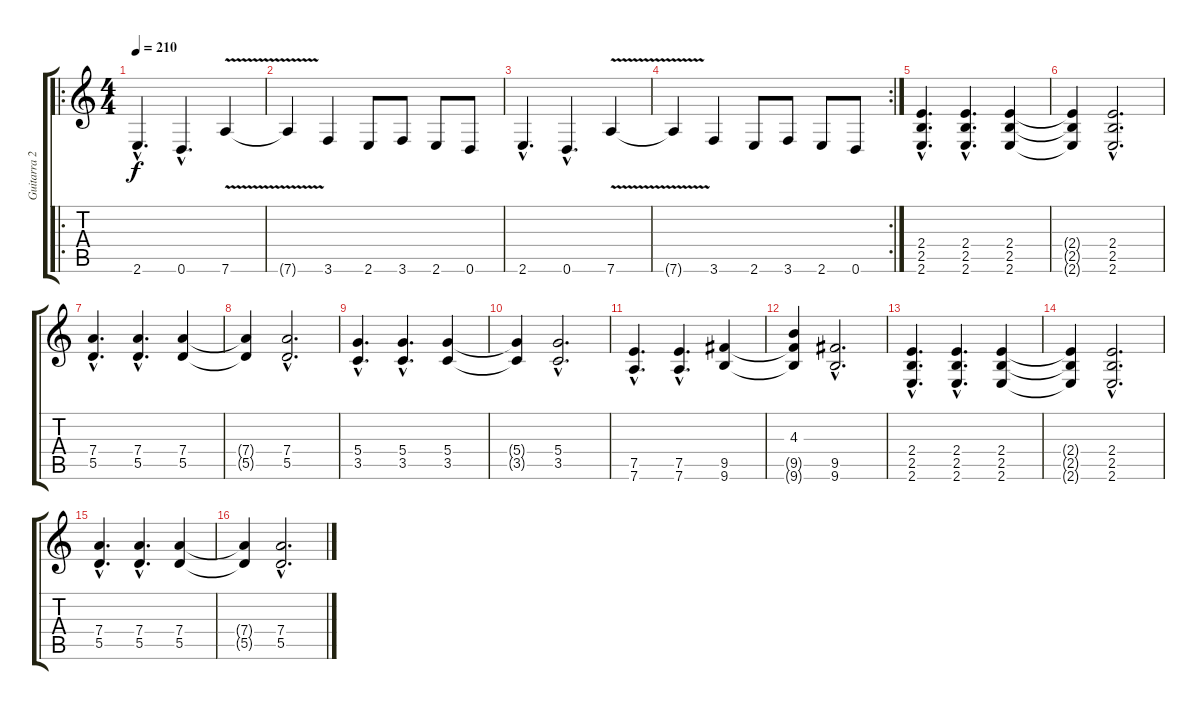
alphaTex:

\track ("Guitarra 2" "Guitarra 2") {instrument overdrivenguitar}
\staff {score tabs}
\tuning (E4 B3 G3 D3 A2 D2) {hide}
\ro
\ts (4 4)
\tempo 210
\clef g2
\ks c
2.6{hac}.4{d dy f} 0.6{hac}.4{d} 7.6{v}.4 |
7.6{t}.4 3.6.4 2.6.8 3.6.8 2.6.8 0.6.8 |
2.6{hac}.4{d} 0.6{hac}.4{d} 7.6{v}.4 |
\rc 2
7.6{t}.4 3.6.4 2.6.8 3.6.8 2.6.8 0.6.8 |
(2.4{hac} 2.5{hac} 2.6{hac}).4{d} (2.4{hac} 2.5{hac} 2.6{hac}).4{d} (2.4 2.5 2.6).4 |
(2.4{t} 2.5{t} 2.6{t}).4 (2.4{hac} 2.5{hac} 2.6{hac}).2{d} |
(7.4{hac} 5.5{hac}).4{d} (7.4{hac} 5.5{hac}).4{d} (7.4 5.5).4 |
(7.4{t} 5.5{t}).4 (7.4{hac} 5.5{hac}).2{d} |
(5.4{hac} 3.5{hac}).4{d} (5.4{hac} 3.5{hac}).4{d} (5.4 3.5).4 |
(5.4{t} 3.5{t}).4 (5.4{hac} 3.5{hac}).2{d} |
(7.5{hac} 7.6{hac}).4{d} (7.5{hac} 7.6{hac}).4{d} (9.5 9.6).4 |
(4.3 9.5{t} 9.6{t}).4 (9.5{hac} 9.6{hac}).2{d} |
(2.4{hac} 2.5{hac} 2.6{hac}).4{d} (2.4{hac} 2.5{hac} 2.6{hac}).4{d} (2.4 2.5 2.6).4 |
(2.4{t} 2.5{t} 2.6{t}).4 (2.4{hac} 2.5{hac} 2.6{hac}).2{d} |
(7.4{hac} 5.5{hac}).4{d} (7.4{hac} 5.5{hac}).4{d} (7.4 5.5).4 |
(7.4{t} 5.5{t}).4 (7.4{hac} 5.5{hac}).2{d}
